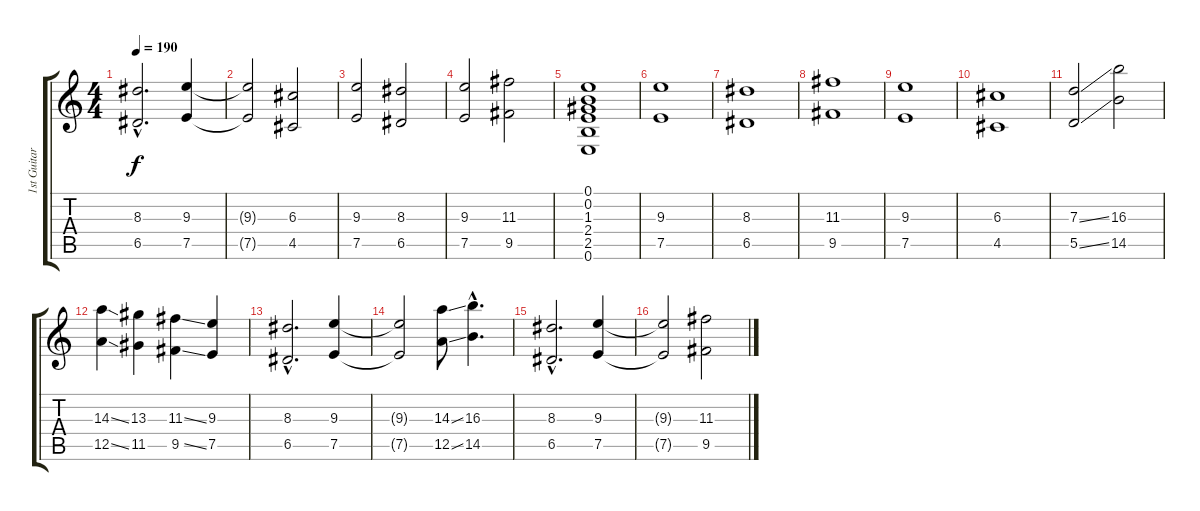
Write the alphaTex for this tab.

\track ("1st Guitar" "1st Guitar") {instrument overdrivenguitar}
\staff {score tabs}
\tuning (E4 B3 G3 D3 A2 E2) {hide}
\ts (4 4)
\tempo 190
\clef g2
\ks c
(8.3{hac} 6.5{hac}).2{d dy f} (9.3 7.5).4 |
(9.3{t} 7.5{t}).2 (6.3 4.5).2 |
(9.3 7.5).2 (8.3 6.5).2 |
(9.3 7.5).2 (11.3 9.5).2 |
(0.1 0.2 1.3 2.4 2.5 0.6).1 |
(9.3 7.5).1 |
(8.3 6.5).1 |
(11.3 9.5).1 |
(9.3 7.5).1 |
(6.3 4.5).1 |
(7.3{ss} 5.5{ss}).2 (16.3 14.5).2 |
(14.3{ss} 12.5{ss}).4 (13.3 11.5).4 (11.3{ss} 9.5{ss}).4 (9.3 7.5).4 |
(8.3{hac} 6.5{hac}).2{d} (9.3 7.5).4 |
(9.3{t} 7.5{t}).2 (14.3{ss} 12.5{ss}).8 (16.3{hac} 14.5{hac}).4{d} |
(8.3{hac} 6.5{hac}).2{d} (9.3 7.5).4 |
(9.3{t} 7.5{t}).2 (11.3 9.5).2
